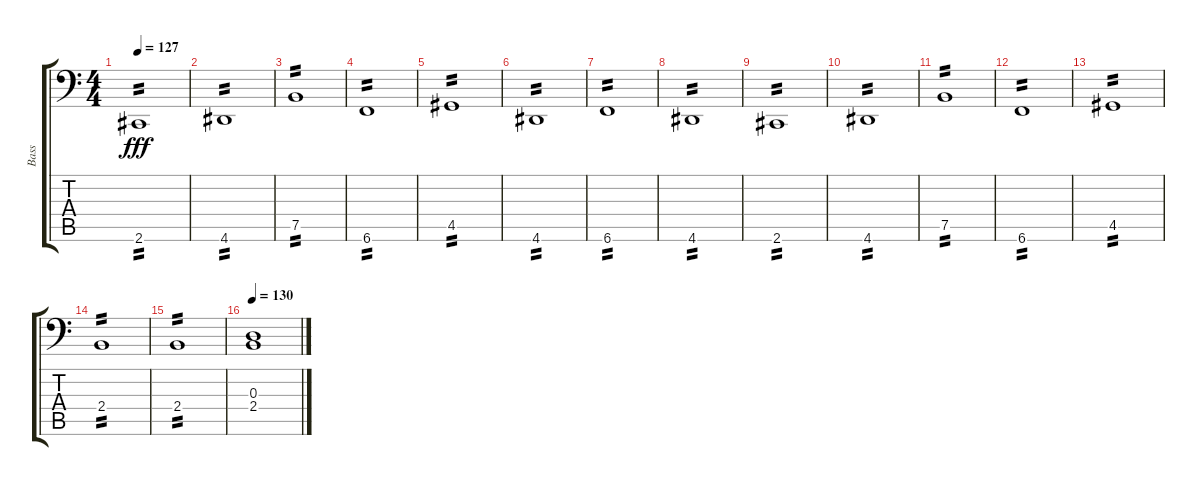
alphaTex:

\track ("Bass" "Bass") {instrument electricbassfinger}
\staff {score tabs}
\tuning (C3 G2 D2 A1 E1 B0) {hide}
\ts (4 4)
\tempo 127
\clef f4
\ks c
2.6.1{tp 2 dy fff} |
4.6.1{tp 2} |
7.5.1{tp 2} |
6.6.1{tp 2} |
4.5.1{tp 2} |
4.6.1{tp 2} |
6.6.1{tp 2} |
4.6.1{tp 2} |
2.6.1{tp 2} |
4.6.1{tp 2} |
7.5.1{tp 2} |
6.6.1{tp 2} |
4.5.1{tp 2} |
2.4.1{tp 2} |
2.4.1{tp 2} |
\tempo 130
(0.3 2.4).1
